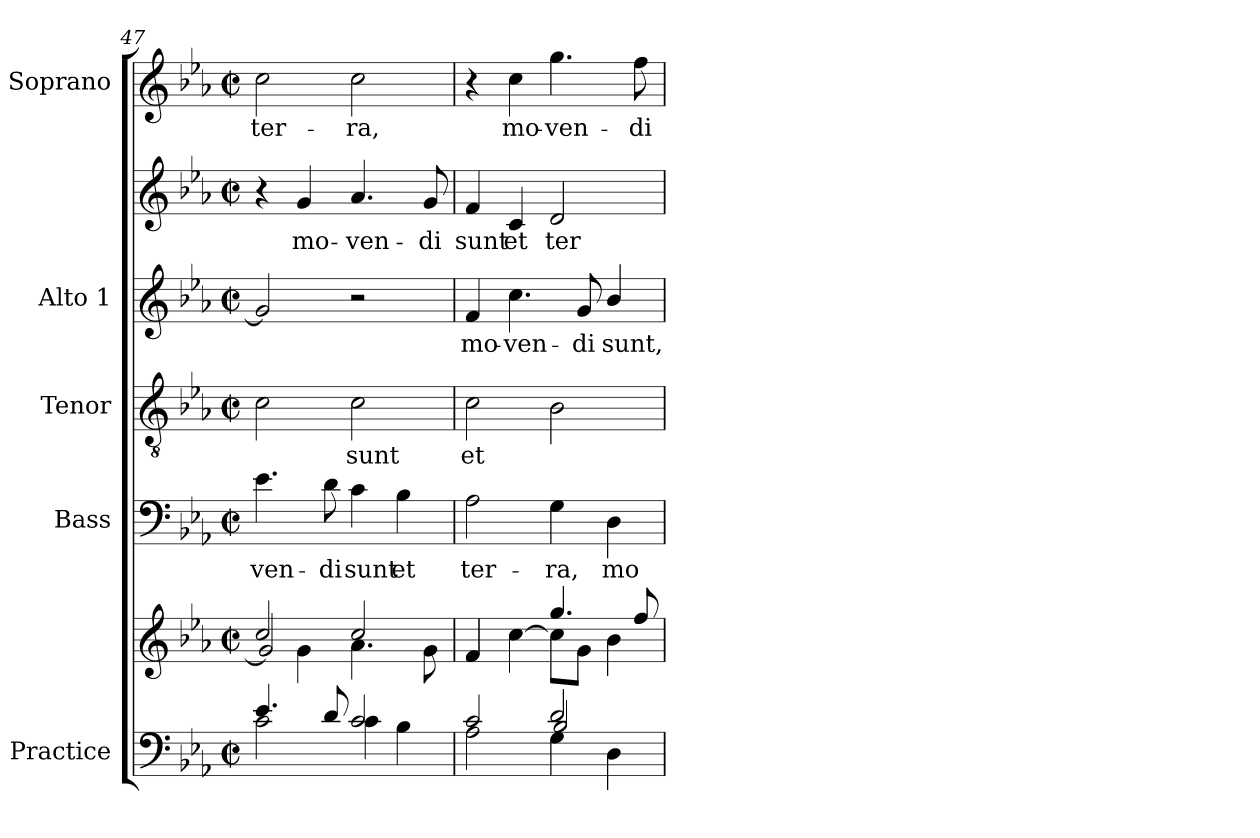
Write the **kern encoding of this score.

**kern	**kern	**kern	**text	**kern	**text	**kern	**text	**kern	**text	**kern	**text
*part5	*part5	*part4	*part4	*part3	*part3	*part2	*part2	*part2	*part2	*part1	*part1
*staff7	*staff6	*staff5	*staff5	*staff4	*staff4	*staff3	*staff3	*staff2	*staff2	*staff1	*staff1
*I"Practice	*	*I"Bass	*	*I"Tenor	*	*I"Alto 1	*	*	*	*I"Soprano	*
*	*	*I'B	*	*I'T	*	*I'A	*	*	*	*I'S	*
*clefF4	*clefG2	*clefF4	*	*clefGv2	*	*clefG2	*	*clefG2	*	*clefG2	*
*k[b-e-a-]	*k[b-e-a-]	*k[b-e-a-]	*	*k[b-e-a-]	*	*k[b-e-a-]	*	*k[b-e-a-]	*	*k[b-e-a-]	*
*E-:	*E-:	*E-:	*	*E-:	*	*E-:	*	*E-:	*	*E-:	*
*M2/2	*M2/2	*M2/2	*	*M2/2	*	*M2/2	*	*M2/2	*	*M2/2	*
*met(c|)	*met(c|)	*met(c|)	*	*met(c|)	*	*met(c|)	*	*met(c|)	*	*met(c|)	*
=47	=47	=47	=47	=47	=47	=47	=47	=47	=47	=47	=47
*^	*^	*	*	*	*	*	*	*	*	*	*
*	*	*	*^	*	*	*	*	*	*	*	*	*	*
!	!	!	!	!	!	!LO:LY:b	!	!	!	!	!	!	!	!LO:LY:b
2c\	4.e-/	2cc/	4ryy	2g/]	4.e-	-ven-	2c	.	2g]	.	4r	.	2cc	ter-
!	!	!	!	!	!	!	!	!	!	!	!	!LO:LY:b	!	!
.	.	.	4g\	.	.	.	.	.	.	.	4g	mo-	.	.
!	!	!	!	!	!	!LO:LY:b	!	!	!	!	!	!	!	!
.	8d/	.	.	.	8d	-di	.	.	.	.	.	.	.	.
!	!	!	!	!	!	!LO:LY:b	!	!LO:LY:b	!	!	!	!LO:LY:b	!	!LO:LY:b
2c/	4c\	2cc/	4.a-\	2ryy	4c	sunt	2c	sunt	2r	.	4.a-	-ven-	2cc	-ra,
!	!	!	!	!	!	!LO:LY:b	!	!	!	!	!	!	!	!
.	4B-\	.	.	.	4B-	et	.	.	.	.	.	.	.	.
!	!	!	!	!	!	!	!	!	!	!	!	!LO:LY:b	!	!
.	.	.	8g\	.	.	.	.	.	.	.	8g	-di	.	.
=48	=48	=48	=48	=48	=48	=48	=48	=48	=48	=48	=48	=48	=48	=48
*	*^	*	*	*	*	*	*	*	*	*	*	*	*	*
!	!	!	!	!	!	!	!LO:LY:b	!	!LO:LY:b	!	!LO:LY:b	!	!LO:LY:b	!	!
2ryy	2c/	2A-\	4ryy	4f/	4f/	2A-	ter-	2c	et	4f	-mo-	4f	sunt	4r	.
!	!	!	!	!	!	!	!	!	!	!	!LO:LY:b	!	!LO:LY:b	!	!LO:LY:b
.	.	.	4cc\	4c\yy	[4cc\	.	.	.	.	4.cc	-ven-	4c	et	4cc	mo-
!	!	!	!	!	!	!	!LO:LY:b	!	!	!	!	!	!LO:LY:b	!	!LO:LY:b
2d/	2B-/	4G\	4.gg/	2ryy	8cc\L]	4G\	-ra,	2B-	.	.	.	2d	ter-	4.gg	-ven-
!	!	!	!	!	!	!	!	!	!	!	!LO:LY:b	!	!	!	!
.	.	.	.	.	8g\J	.	.	.	.	8g	-di	.	.	.	.
!	!	!	!	!	!	!	!LO:LY:b	!	!	!	!LO:LY:b	!	!	!	!
.	.	4D\	.	.	4b-\	4D	mo-	.	.	4b-/	sunt,	.	.	.	.
!	!	!	!	!	!	!	!	!	!	!	!	!	!	!	!LO:LY:b
.	.	.	8ff/	.	.	.	.	.	.	.	.	.	.	8ff	-di
*v	*v	*v	*	*	*	*	*	*	*	*	*	*	*	*	*
*	*v	*v	*v	*	*	*	*	*	*	*	*	*	*
=	=	=	=	=	=	=	=	=	=	=	=
*-	*-	*-	*-	*-	*-	*-	*-	*-	*-	*-	*-
